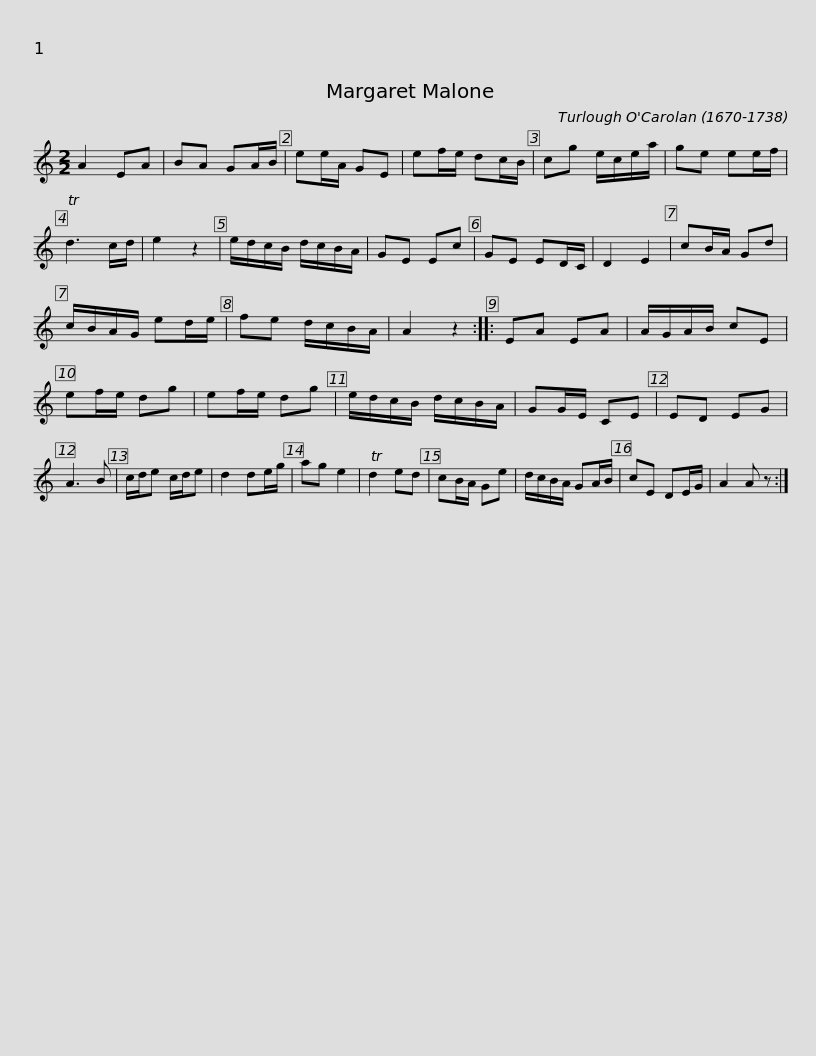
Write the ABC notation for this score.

X:1
L:1/8
M:2/2
I:linebreak $
K:C
V:1 treble
V:1
 A2 EA | BA GA/B/ | ee/A/ GE | ef/e/ dc/B/ | cg e/c/e/a/ | %5
 ge ee/f/ | Td3 c/d/ | e2 z2 | e/d/c/B/ d/c/B/A/ |$ GE Ec | %10
 GE ED/C/ | D2 E2 | cB/A/ Gd | c/B/A/G/ ed/e/ | fe d/c/B/A/ | %15
 A2 z2 :: EA EA | A/G/A/B/ cE | ef/e/ dg |$ ef/e/ dg | %20
 e/d/c/B/ d/c/B/A/ | GG/E/ CE | ED EG | A3 B | c/d/e c/d/e | %25
 d2 de/g/ | ag e2 | Td2 ed | cB/A/ Ge |$ d/c/B/A/ GA/B/ | %30
 cE DE/G/ | A2 A z :| %32
